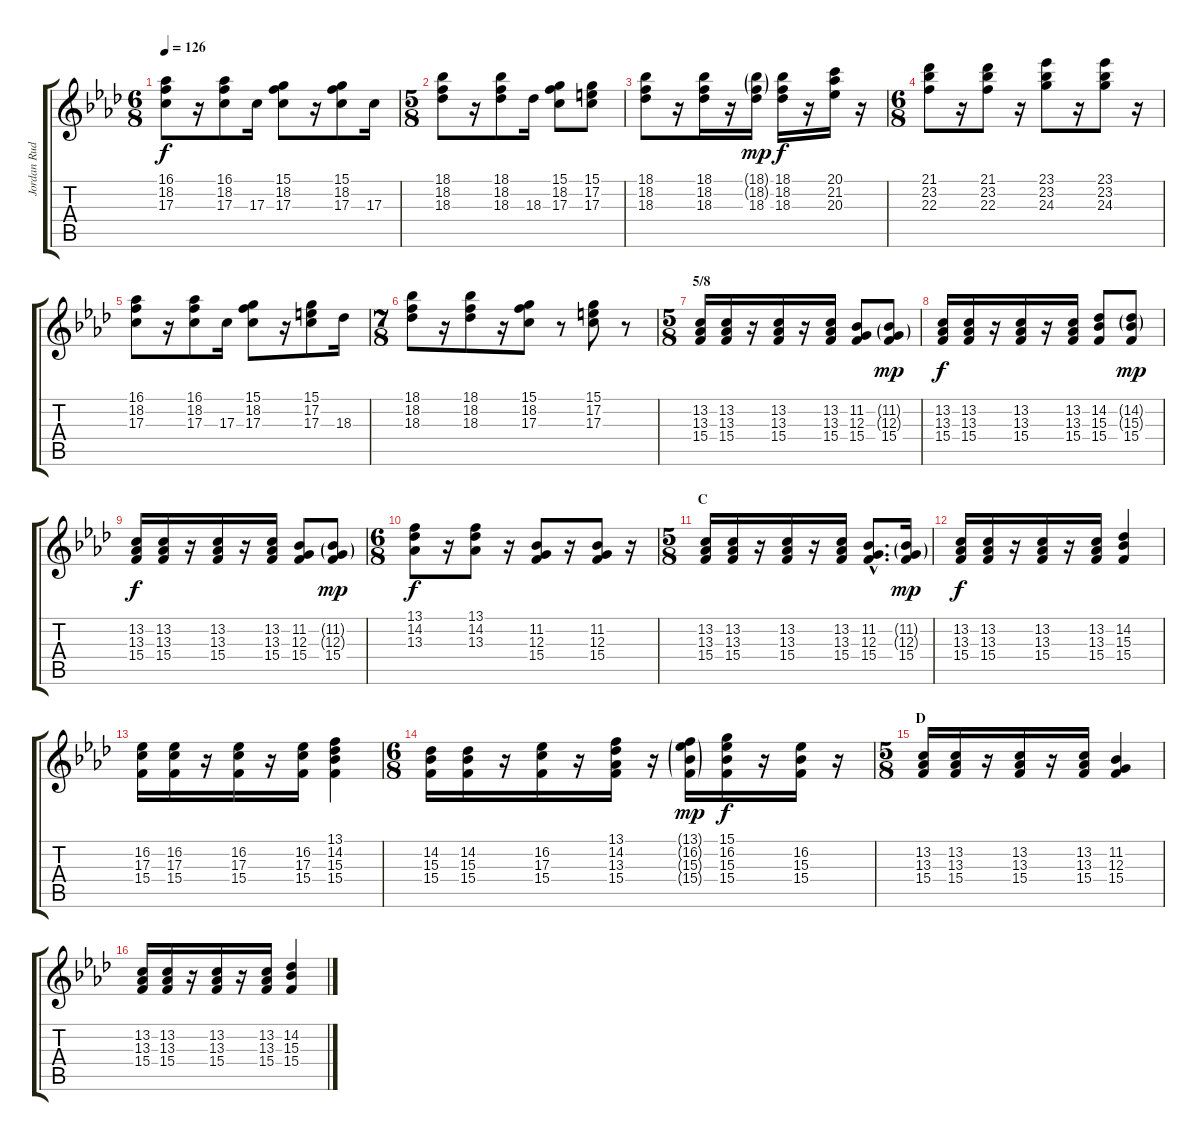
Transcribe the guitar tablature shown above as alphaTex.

\track ("Jordan Rudess" "Jordan Rud") {instrument lead1square}
\staff {score tabs}
\tuning (E4 B3 G3 D3 A2 E2) {hide}
\ts (6 8)
\tempo 126
\clef g2
\ks ab
(16.1 18.2 17.3).8{dy f} r.16 (16.1 18.2 17.3).8 17.3.16 (15.1 18.2 17.3).8 r.16 (15.1 18.2 17.3).8 17.3.16 |
\ts (5 8)
(18.1 18.2 18.3).8 r.16 (18.1 18.2 18.3).8 18.3.16 (15.1 18.2 17.3).8 (15.1 17.2 17.3).8 |
(18.1 18.2 18.3).8 r.16 (18.1 18.2 18.3).16 r.16 (18.1{g} 18.2{g} 18.3).16{dy mp} (18.1 18.2 18.3).16{dy f} r.16 (20.1 21.2 20.3).16 r.16 |
\ts (6 8)
(21.1 23.2 22.3).8 r.16 (21.1 23.2 22.3).8 r.16 (23.1 23.2 24.3).8 r.16 (23.1 23.2 24.3).8 r.16 |
(16.1 18.2 17.3).8 r.16 (16.1 18.2 17.3).8 17.3.16 (15.1 18.2 17.3).8 r.16 (15.1 17.2 17.3).8 18.3.16 |
\ts (7 8)
(18.1 18.2 18.3).8 r.16 (18.1 18.2 18.3).8 r.16 (15.1 18.2 17.3).8 r.8 (15.1 17.2 17.3).8 r.8 |
\ts (5 8)
\section ("" "5/8")
(13.2 13.3 15.4).16 (13.2 13.3 15.4).16 r.16 (13.2 13.3 15.4).16 r.16 (13.2 13.3 15.4).16 (11.2 12.3 15.4).8 (11.2{g} 12.3{g} 15.4).8{dy mp} |
(13.2 13.3 15.4).16{dy f} (13.2 13.3 15.4).16 r.16 (13.2 13.3 15.4).16 r.16 (13.2 13.3 15.4).16 (14.2 15.3 15.4).8 (14.2{g} 15.3{g} 15.4).8{dy mp} |
(13.2 13.3 15.4).16{dy f} (13.2 13.3 15.4).16 r.16 (13.2 13.3 15.4).16 r.16 (13.2 13.3 15.4).16 (11.2 12.3 15.4).8 (11.2{g} 12.3{g} 15.4).8{dy mp} |
\ts (6 8)
(13.1 14.2 13.3).8{dy f} r.16 (13.1 14.2 13.3).8 r.16 (11.2 12.3 15.4).8 r.16 (11.2 12.3 15.4).8 r.16 |
\ts (5 8)
\section ("" "C")
(13.2 13.3 15.4).16 (13.2 13.3 15.4).16 r.16 (13.2 13.3 15.4).16 r.16 (13.2 13.3 15.4).16 (11.2{hac} 12.3{hac} 15.4{hac}).8{d} (11.2{g} 12.3{g} 15.4).16{dy mp} |
(13.2 13.3 15.4).16{dy f} (13.2 13.3 15.4).16 r.16 (13.2 13.3 15.4).16 r.16 (13.2 13.3 15.4).16 (14.2 15.3 15.4).4 |
(16.2 17.3 15.4).16 (16.2 17.3 15.4).16 r.16 (16.2 17.3 15.4).16 r.16 (16.2 17.3 15.4).16 (13.1 14.2 15.3 15.4).4 |
\ts (6 8)
(14.2 15.3 15.4).16 (14.2 15.3 15.4).16 r.16 (16.2 17.3 15.4).16 r.16 (13.1 14.2 13.3 15.4).16 r.16 (13.1{g} 16.2{g} 15.3{g} 15.4{g}).16{dy mp} (15.1 16.2 15.3 15.4).16{dy f} r.16 (16.2 15.3 15.4).16 r.16 |
\ts (5 8)
\section ("" "D")
(13.2 13.3 15.4).16 (13.2 13.3 15.4).16 r.16 (13.2 13.3 15.4).16 r.16 (13.2 13.3 15.4).16 (11.2 12.3 15.4).4 |
(13.2 13.3 15.4).16 (13.2 13.3 15.4).16 r.16 (13.2 13.3 15.4).16 r.16 (13.2 13.3 15.4).16 (14.2 15.3 15.4).4
